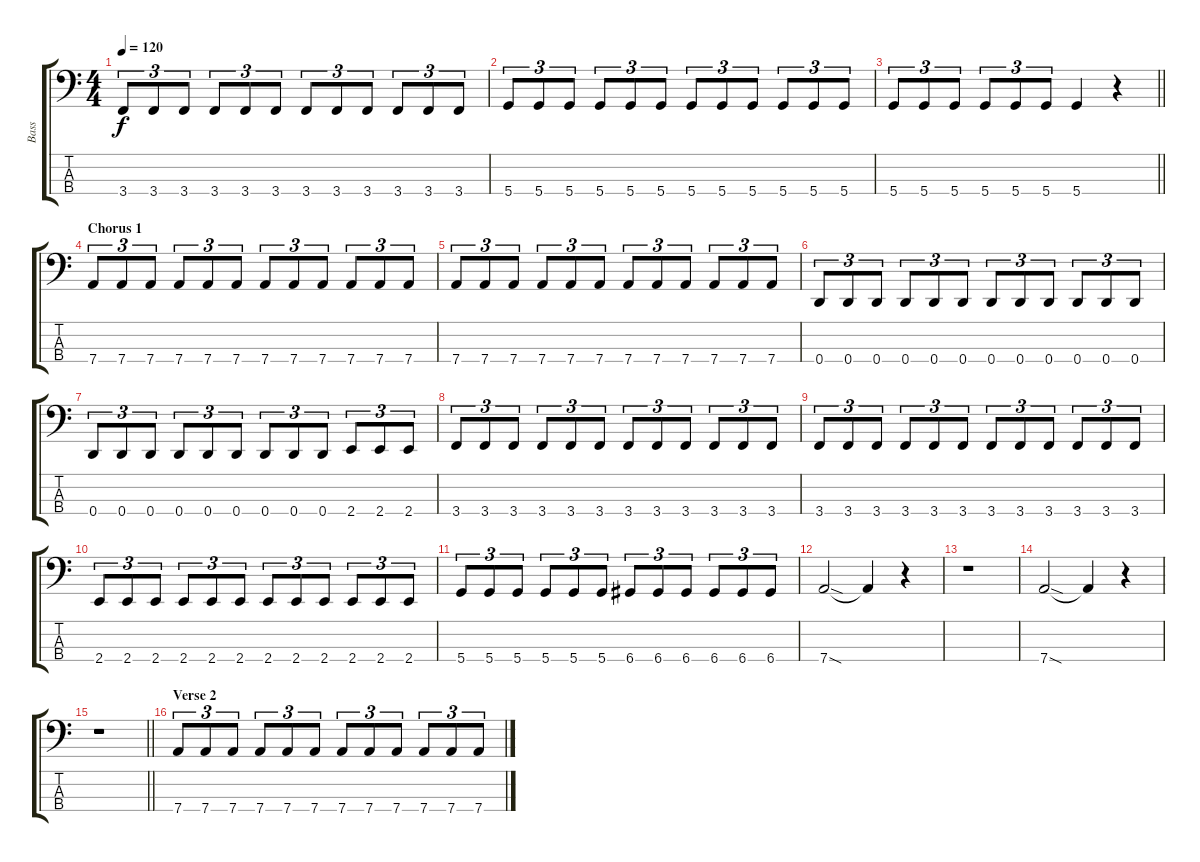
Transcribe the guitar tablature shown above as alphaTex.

\track ("Bass" "Bass") {instrument electricbassfinger}
\staff {score tabs}
\tuning (G2 D2 A1 D1) {hide}
\ts (4 4)
\tempo 120
\clef f4
\ks c
3.4.8{tu (3 2) dy f} 3.4.8{tu (3 2)} 3.4.8{tu (3 2)} 3.4.8{tu (3 2)} 3.4.8{tu (3 2)} 3.4.8{tu (3 2)} 3.4.8{tu (3 2)} 3.4.8{tu (3 2)} 3.4.8{tu (3 2)} 3.4.8{tu (3 2)} 3.4.8{tu (3 2)} 3.4.8{tu (3 2)} |
5.4.8{tu (3 2)} 5.4.8{tu (3 2)} 5.4.8{tu (3 2)} 5.4.8{tu (3 2)} 5.4.8{tu (3 2)} 5.4.8{tu (3 2)} 5.4.8{tu (3 2)} 5.4.8{tu (3 2)} 5.4.8{tu (3 2)} 5.4.8{tu (3 2)} 5.4.8{tu (3 2)} 5.4.8{tu (3 2)} |
\barLineRight lightlight
5.4.8{tu (3 2)} 5.4.8{tu (3 2)} 5.4.8{tu (3 2)} 5.4.8{tu (3 2)} 5.4.8{tu (3 2)} 5.4.8{tu (3 2)} 5.4.4 r.4 |
\section ("" "Chorus 1")
7.4.8{tu (3 2)} 7.4.8{tu (3 2)} 7.4.8{tu (3 2)} 7.4.8{tu (3 2)} 7.4.8{tu (3 2)} 7.4.8{tu (3 2)} 7.4.8{tu (3 2)} 7.4.8{tu (3 2)} 7.4.8{tu (3 2)} 7.4.8{tu (3 2)} 7.4.8{tu (3 2)} 7.4.8{tu (3 2)} |
7.4.8{tu (3 2)} 7.4.8{tu (3 2)} 7.4.8{tu (3 2)} 7.4.8{tu (3 2)} 7.4.8{tu (3 2)} 7.4.8{tu (3 2)} 7.4.8{tu (3 2)} 7.4.8{tu (3 2)} 7.4.8{tu (3 2)} 7.4.8{tu (3 2)} 7.4.8{tu (3 2)} 7.4.8{tu (3 2)} |
0.4.8{tu (3 2)} 0.4.8{tu (3 2)} 0.4.8{tu (3 2)} 0.4.8{tu (3 2)} 0.4.8{tu (3 2)} 0.4.8{tu (3 2)} 0.4.8{tu (3 2)} 0.4.8{tu (3 2)} 0.4.8{tu (3 2)} 0.4.8{tu (3 2)} 0.4.8{tu (3 2)} 0.4.8{tu (3 2)} |
0.4.8{tu (3 2)} 0.4.8{tu (3 2)} 0.4.8{tu (3 2)} 0.4.8{tu (3 2)} 0.4.8{tu (3 2)} 0.4.8{tu (3 2)} 0.4.8{tu (3 2)} 0.4.8{tu (3 2)} 0.4.8{tu (3 2)} 2.4.8{tu (3 2)} 2.4.8{tu (3 2)} 2.4.8{tu (3 2)} |
3.4.8{tu (3 2)} 3.4.8{tu (3 2)} 3.4.8{tu (3 2)} 3.4.8{tu (3 2)} 3.4.8{tu (3 2)} 3.4.8{tu (3 2)} 3.4.8{tu (3 2)} 3.4.8{tu (3 2)} 3.4.8{tu (3 2)} 3.4.8{tu (3 2)} 3.4.8{tu (3 2)} 3.4.8{tu (3 2)} |
3.4.8{tu (3 2)} 3.4.8{tu (3 2)} 3.4.8{tu (3 2)} 3.4.8{tu (3 2)} 3.4.8{tu (3 2)} 3.4.8{tu (3 2)} 3.4.8{tu (3 2)} 3.4.8{tu (3 2)} 3.4.8{tu (3 2)} 3.4.8{tu (3 2)} 3.4.8{tu (3 2)} 3.4.8{tu (3 2)} |
2.4.8{tu (3 2)} 2.4.8{tu (3 2)} 2.4.8{tu (3 2)} 2.4.8{tu (3 2)} 2.4.8{tu (3 2)} 2.4.8{tu (3 2)} 2.4.8{tu (3 2)} 2.4.8{tu (3 2)} 2.4.8{tu (3 2)} 2.4.8{tu (3 2)} 2.4.8{tu (3 2)} 2.4.8{tu (3 2)} |
5.4.8{tu (3 2)} 5.4.8{tu (3 2)} 5.4.8{tu (3 2)} 5.4.8{tu (3 2)} 5.4.8{tu (3 2)} 5.4.8{tu (3 2)} 6.4.8{tu (3 2)} 6.4.8{tu (3 2)} 6.4.8{tu (3 2)} 6.4.8{tu (3 2)} 6.4.8{tu (3 2)} 6.4.8{tu (3 2)} |
7.4{sod}.2 7.4{t}.4 r.4 |
r.1 |
7.4{sod}.2 7.4{t}.4 r.4 |
\barLineRight lightlight
r.1 |
\section ("" "Verse 2")
7.4.8{tu (3 2)} 7.4.8{tu (3 2)} 7.4.8{tu (3 2)} 7.4.8{tu (3 2)} 7.4.8{tu (3 2)} 7.4.8{tu (3 2)} 7.4.8{tu (3 2)} 7.4.8{tu (3 2)} 7.4.8{tu (3 2)} 7.4.8{tu (3 2)} 7.4.8{tu (3 2)} 7.4.8{tu (3 2)}
